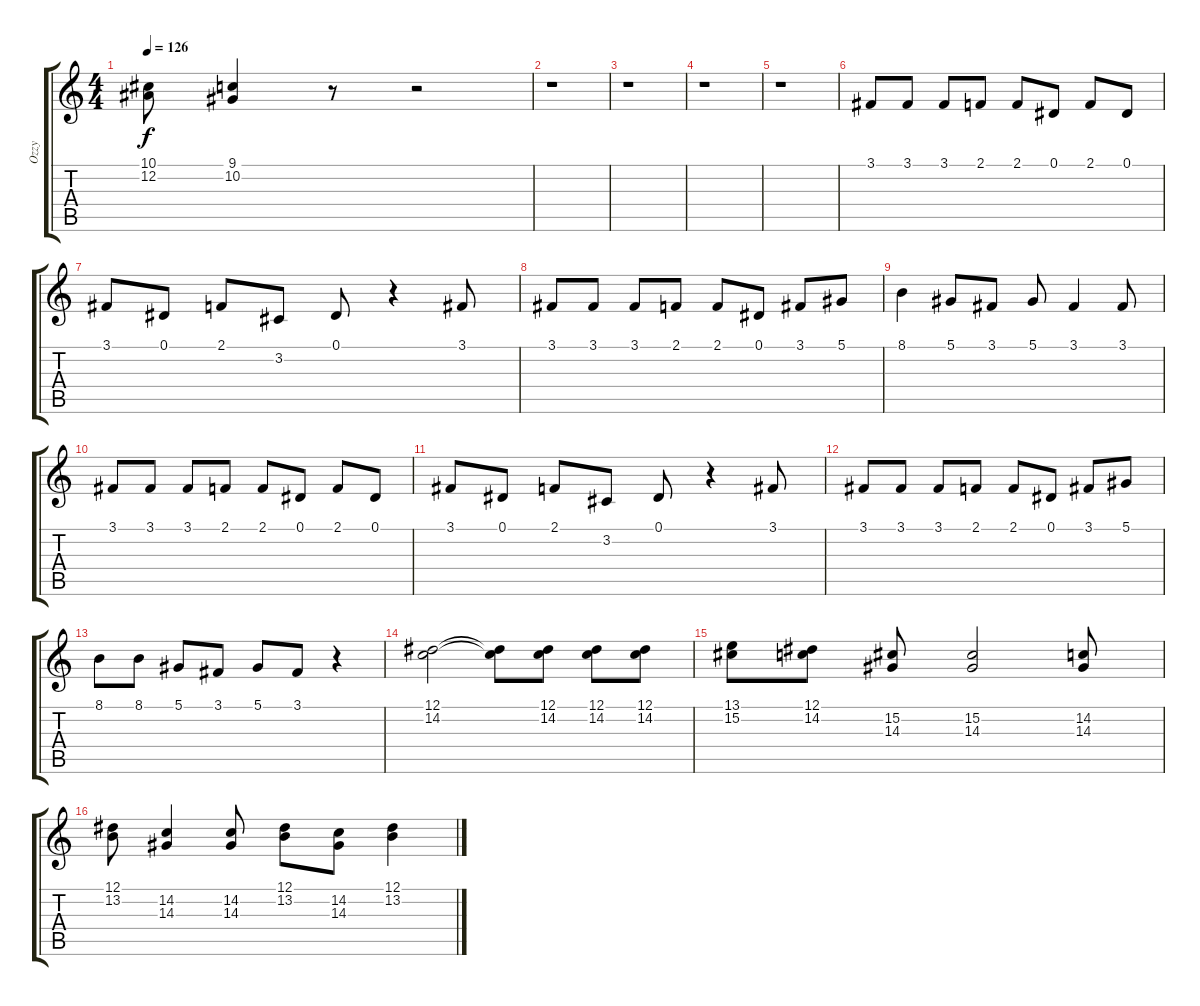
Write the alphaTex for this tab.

\track ("Ozzy" "Ozzy") {instrument flute}
\staff {score tabs}
\tuning (Eb4 Bb3 Gb3 Db3 Ab2 Eb2) {hide}
\ts (4 4)
\tempo 126
\clef g2
\ks c
(10.1 12.2).8{dy f} (9.1 10.2).4 r.8 r.2 |
r.1 |
r.1 |
r.1 |
r.1 |
3.1.8 3.1.8 3.1.8 2.1.8 2.1.8 0.1.8 2.1.8 0.1.8 |
3.1.8 0.1.8 2.1.8 3.2.8 0.1.8 r.4 3.1.8 |
3.1.8 3.1.8 3.1.8 2.1.8 2.1.8 0.1.8 3.1.8 5.1.8 |
8.1.4 5.1.8 3.1.8 5.1.8 3.1.4 3.1.8 |
3.1.8 3.1.8 3.1.8 2.1.8 2.1.8 0.1.8 2.1.8 0.1.8 |
3.1.8 0.1.8 2.1.8 3.2.8 0.1.8 r.4 3.1.8 |
3.1.8 3.1.8 3.1.8 2.1.8 2.1.8 0.1.8 3.1.8 5.1.8 |
8.1.8 8.1.8 5.1.8 3.1.8 5.1.8 3.1.8 r.4 |
(12.1 14.2).2 (12.1{t} 14.2{t}).8 (12.1 14.2).8 (12.1 14.2).8 (12.1 14.2).8 |
(13.1 15.2).8 (12.1 14.2).8 (15.2 14.3).8 (15.2 14.3).2 (14.2 14.3).8 |
(12.1 13.2).8 (14.2 14.3).4 (14.2 14.3).8 (12.1 13.2).8 (14.2 14.3).8 (12.1 13.2).4
